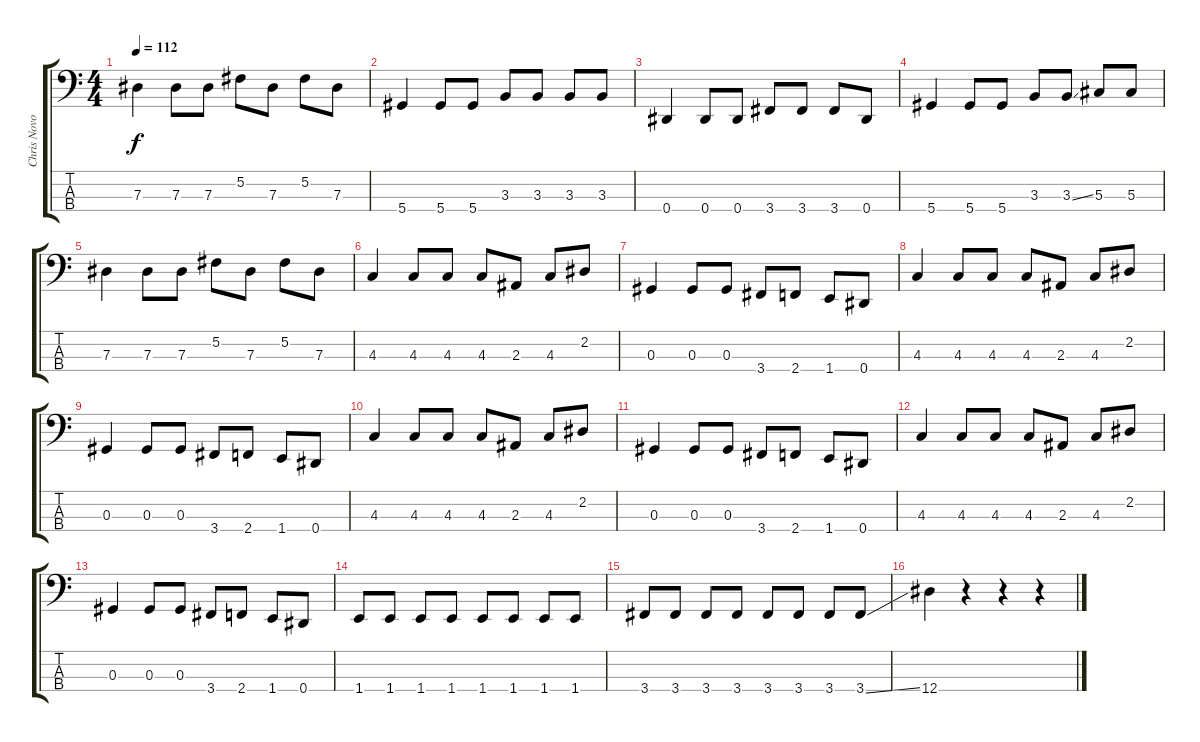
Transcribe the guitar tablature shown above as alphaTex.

\track ("Chris Novoselic (Bass)" "Chris Novo") {instrument electricbassfinger}
\staff {score tabs}
\tuning (Gb2 Db2 Ab1 Eb1) {hide}
\ts (4 4)
\tempo 112
\clef f4
\ks c
7.3.4{dy f} 7.3.8 7.3.8 5.2.8 7.3.8 5.2.8 7.3.8 |
5.4.4 5.4.8 5.4.8 3.3.8 3.3.8 3.3.8 3.3.8 |
0.4.4 0.4.8 0.4.8 3.4.8 3.4.8 3.4.8 0.4.8 |
5.4.4 5.4.8 5.4.8 3.3.8 3.3{ss}.8 5.3.8 5.3.8 |
7.3.4 7.3.8 7.3.8 5.2.8 7.3.8 5.2.8 7.3.8 |
4.3.4 4.3.8 4.3.8 4.3.8 2.3.8 4.3.8 2.2.8 |
0.3.4 0.3.8 0.3.8 3.4.8 2.4.8 1.4.8 0.4.8 |
4.3.4 4.3.8 4.3.8 4.3.8 2.3.8 4.3.8 2.2.8 |
0.3.4 0.3.8 0.3.8 3.4.8 2.4.8 1.4.8 0.4.8 |
4.3.4 4.3.8 4.3.8 4.3.8 2.3.8 4.3.8 2.2.8 |
0.3.4 0.3.8 0.3.8 3.4.8 2.4.8 1.4.8 0.4.8 |
4.3.4 4.3.8 4.3.8 4.3.8 2.3.8 4.3.8 2.2.8 |
0.3.4 0.3.8 0.3.8 3.4.8 2.4.8 1.4.8 0.4.8 |
1.4.8 1.4.8 1.4.8 1.4.8 1.4.8 1.4.8 1.4.8 1.4.8 |
3.4.8 3.4.8 3.4.8 3.4.8 3.4.8 3.4.8 3.4.8 3.4{ss}.8 |
12.4.4 r.4 r.4 r.4
